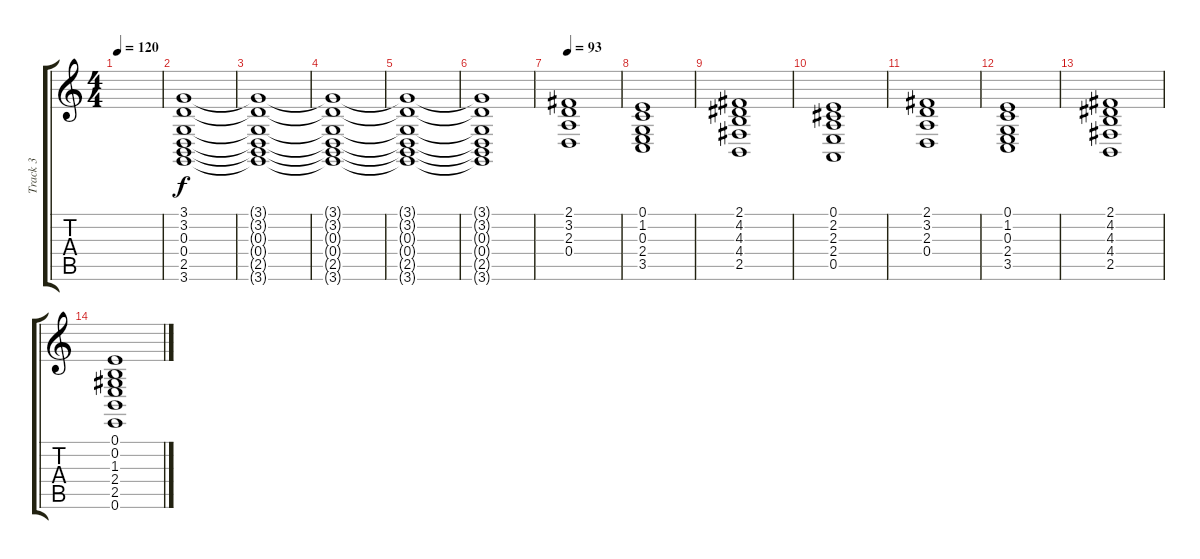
\track ("Track 3" "Track 3") {instrument stringensemble2}
\staff {score tabs}
\tuning (E4 B3 G3 D3 A2 E2) {hide}
\ts (4 4)
\tempo 120
\clef g2
\ks c
|
(3.1 3.2 0.3 0.4 2.5 3.6).1 |
(3.1{t} 3.2{t} 0.3{t} 0.4{t} 2.5{t} 3.6{t}).1 |
(3.1{t} 3.2{t} 0.3{t} 0.4{t} 2.5{t} 3.6{t}).1 |
(3.1{t} 3.2{t} 0.3{t} 0.4{t} 2.5{t} 3.6{t}).1 |
(3.1{t} 3.2{t} 0.3{t} 0.4{t} 2.5{t} 3.6{t}).1 |
\tempo 93
(2.1 3.2 2.3 0.4).1 |
(0.1 1.2 0.3 2.4 3.5).1 |
(2.1 4.2 4.3 4.4 2.5).1 |
(0.1 2.2 2.3 2.4 0.5).1 |
(2.1 3.2 2.3 0.4).1 |
(0.1 1.2 0.3 2.4 3.5).1 |
(2.1 4.2 4.3 4.4 2.5).1 |
(0.1 0.2 1.3 2.4 2.5 0.6).1
